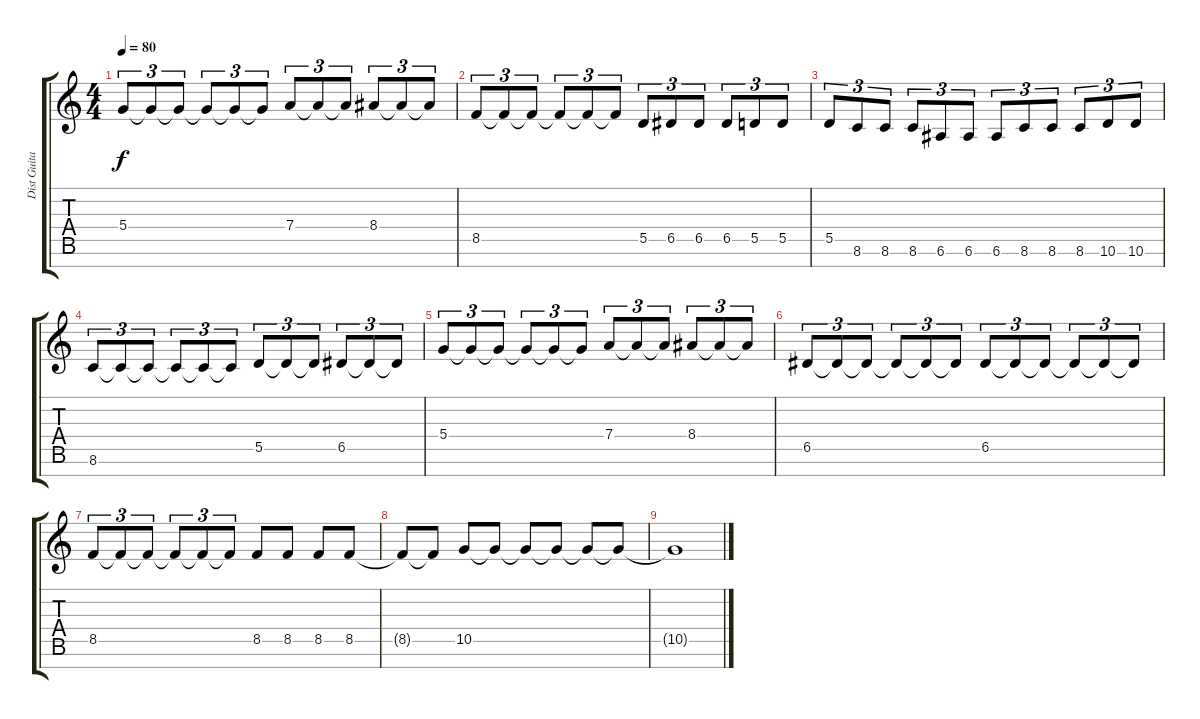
\track ("Dist Guitar" "Dist Guita") {instrument distortionguitar}
\staff {score tabs}
\tuning (E4 B3 G3 D3 A2 E2 B1) {hide}
\ts (4 4)
\tempo 80
\clef g2
\ks c
5.4.8{tu (3 2) dy f} 5.4{t}.8{tu (3 2)} 5.4{t}.8{tu (3 2)} 5.4{t}.8{tu (3 2)} 5.4{t}.8{tu (3 2)} 5.4{t}.8{tu (3 2)} 7.4.8{tu (3 2)} 7.4{t}.8{tu (3 2)} 7.4{t}.8{tu (3 2)} 8.4.8{tu (3 2)} 8.4{t}.8{tu (3 2)} 8.4{t}.8{tu (3 2)} |
8.5.8{tu (3 2)} 8.5{t}.8{tu (3 2)} 8.5{t}.8{tu (3 2)} 8.5{t}.8{tu (3 2)} 8.5{t}.8{tu (3 2)} 8.5{t}.8{tu (3 2)} 5.5.8{tu (3 2)} 6.5.8{tu (3 2)} 6.5.8{tu (3 2)} 6.5.8{tu (3 2)} 5.5.8{tu (3 2)} 5.5.8{tu (3 2)} |
5.5.8{tu (3 2)} 8.6.8{tu (3 2)} 8.6.8{tu (3 2)} 8.6.8{tu (3 2)} 6.6.8{tu (3 2)} 6.6.8{tu (3 2)} 6.6.8{tu (3 2)} 8.6.8{tu (3 2)} 8.6.8{tu (3 2)} 8.6.8{tu (3 2)} 10.6.8{tu (3 2)} 10.6.8{tu (3 2)} |
8.6.8{tu (3 2)} 8.6{t}.8{tu (3 2)} 8.6{t}.8{tu (3 2)} 8.6{t}.8{tu (3 2)} 8.6{t}.8{tu (3 2)} 8.6{t}.8{tu (3 2)} 5.5.8{tu (3 2)} 5.5{t}.8{tu (3 2)} 5.5{t}.8{tu (3 2)} 6.5.8{tu (3 2)} 6.5{t}.8{tu (3 2)} 6.5{t}.8{tu (3 2)} |
5.4.8{tu (3 2)} 5.4{t}.8{tu (3 2)} 5.4{t}.8{tu (3 2)} 5.4{t}.8{tu (3 2)} 5.4{t}.8{tu (3 2)} 5.4{t}.8{tu (3 2)} 7.4.8{tu (3 2)} 7.4{t}.8{tu (3 2)} 7.4{t}.8{tu (3 2)} 8.4.8{tu (3 2)} 8.4{t}.8{tu (3 2)} 8.4{t}.8{tu (3 2)} |
6.5.8{tu (3 2)} 6.5{t}.8{tu (3 2)} 6.5{t}.8{tu (3 2)} 6.5{t}.8{tu (3 2)} 6.5{t}.8{tu (3 2)} 6.5{t}.8{tu (3 2)} 6.5.8{tu (3 2)} 6.5{t}.8{tu (3 2)} 6.5{t}.8{tu (3 2)} 6.5{t}.8{tu (3 2)} 6.5{t}.8{tu (3 2)} 6.5{t}.8{tu (3 2)} |
8.5.8{tu (3 2)} 8.5{t}.8{tu (3 2)} 8.5{t}.8{tu (3 2)} 8.5{t}.8{tu (3 2)} 8.5{t}.8{tu (3 2)} 8.5{t}.8{tu (3 2)} 8.5.8 8.5.8 8.5.8 8.5.8 |
8.5{t}.8 8.5{t}.8 10.5.8 10.5{t}.8 10.5{t}.8 10.5{t}.8 10.5{t}.8 10.5{t}.8 |
10.5{t}.1
